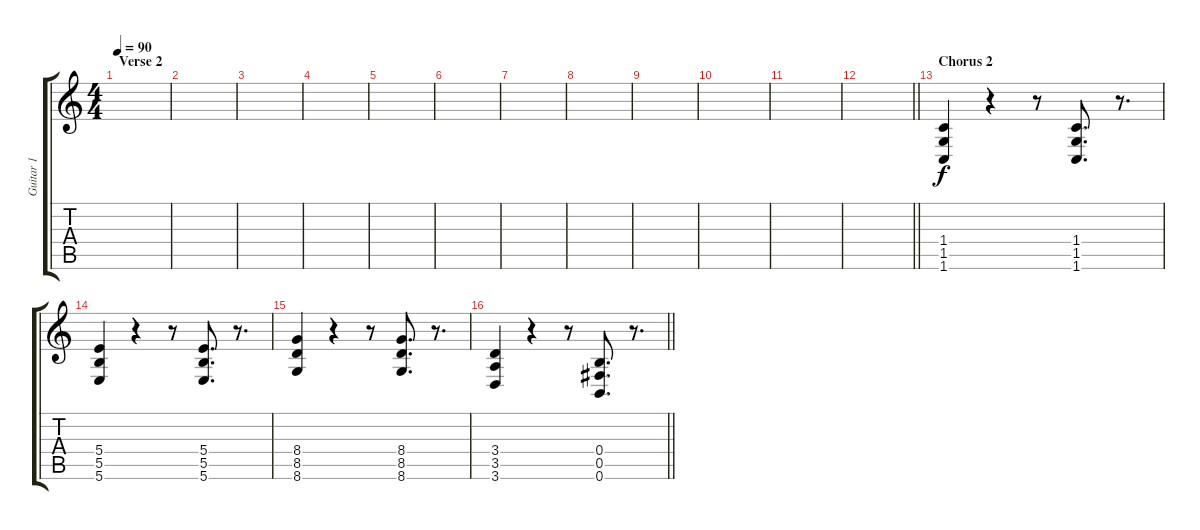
\track ("Guitar 1" "Guitar 1") {instrument distortionguitar}
\staff {score tabs}
\tuning (Db4 Ab3 E3 B2 Gb2 B1) {hide}
\ts (4 4)
\section ("" "Verse 2")
\tempo 90
\clef g2
\ks c
|
|
|
|
|
|
|
|
|
|
|
\barLineRight lightlight
|
\section ("" "Chorus 2")
(1.4 1.5 1.6).4{volume 16} r.4 r.8 (1.4 1.5 1.6).8{d} r.8{d} |
(5.4 5.5 5.6).4 r.4 r.8 (5.4 5.5 5.6).8{d} r.8{d} |
(8.4 8.5 8.6).4 r.4 r.8 (8.4 8.5 8.6).8{d} r.8{d} |
\barLineRight lightlight
(3.4 3.5 3.6).4 r.4 r.8 (0.4 0.5 0.6).8{d} r.8{d}
